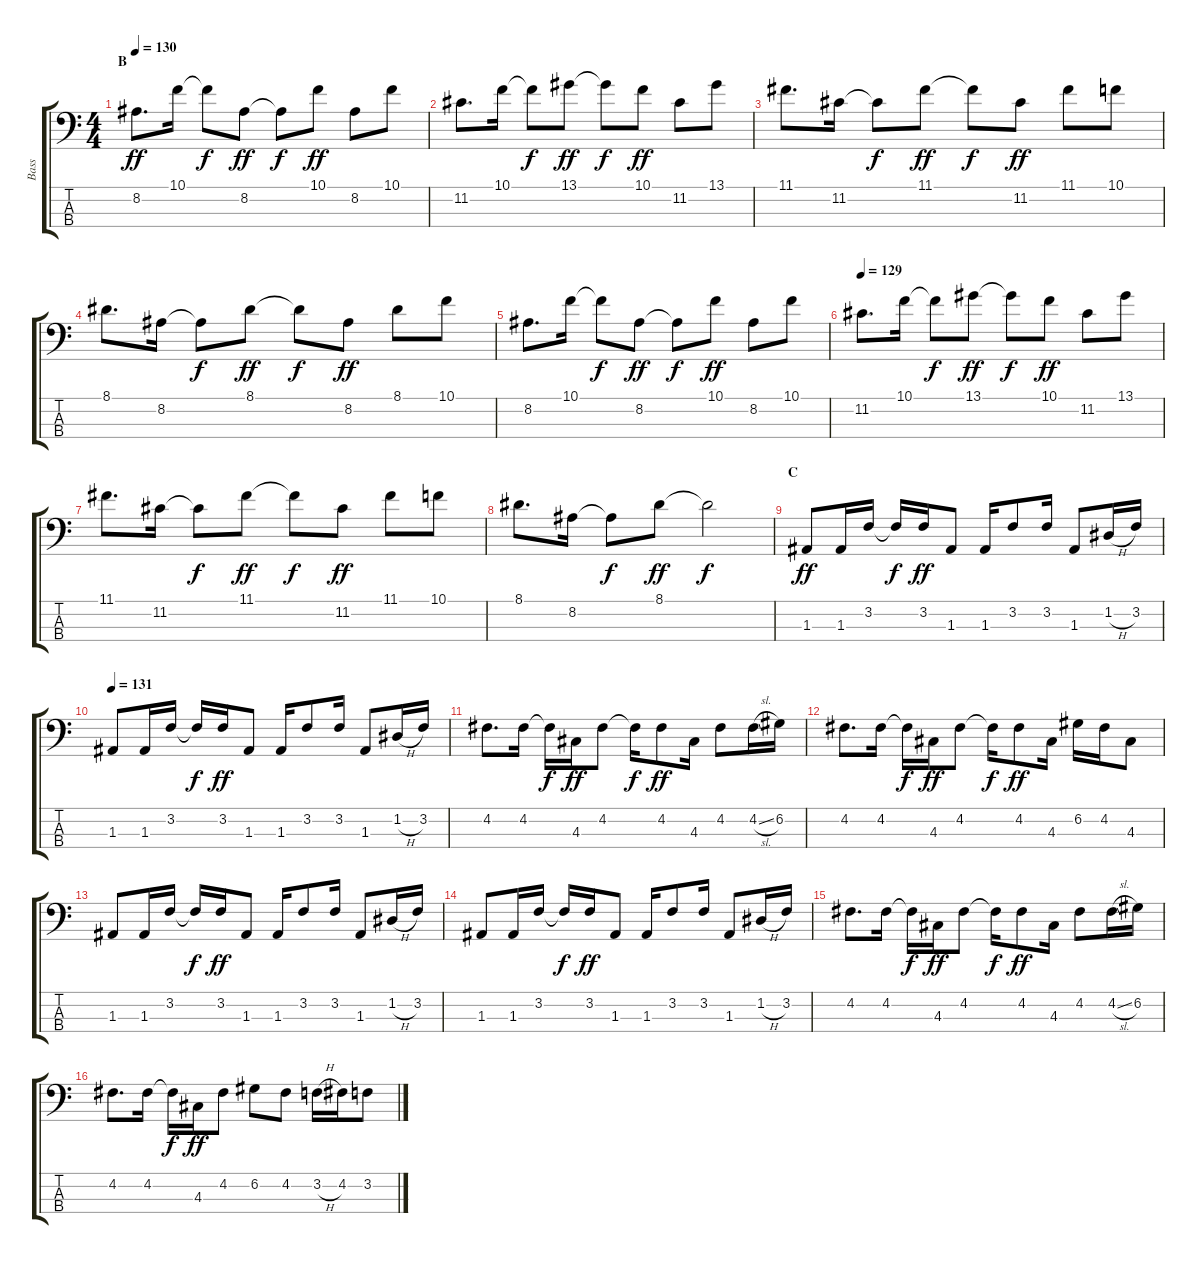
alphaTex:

\track ("Bass" "Bass") {instrument electricbassfinger}
\staff {score tabs}
\tuning (G2 D2 A1 E1) {hide}
\ts (4 4)
\section ("" "B")
\tempo 130
\clef f4
\ks c
8.2.8{d dy ff} 10.1.16 10.1{t}.8{dy f} 8.2.8{dy ff} 8.2{t}.8{dy f} 10.1.8{dy ff} 8.2.8 10.1.8 |
11.2.8{d} 10.1.16 10.1{t}.8{dy f} 13.1.8{dy ff} 13.1{t}.8{dy f} 10.1.8{dy ff} 11.2.8 13.1.8 |
11.1.8{d} 11.2.16 11.2{t}.8{dy f} 11.1.8{dy ff} 11.1{t}.8{dy f} 11.2.8{dy ff} 11.1.8 10.1.8 |
8.1.8{d} 8.2.16 8.2{t}.8{dy f} 8.1.8{dy ff} 8.1{t}.8{dy f} 8.2.8{dy ff} 8.1.8 10.1.8 |
8.2.8{d} 10.1.16 10.1{t}.8{dy f} 8.2.8{dy ff} 8.2{t}.8{dy f} 10.1.8{dy ff} 8.2.8 10.1.8 |
\tempo 129
11.2.8{d} 10.1.16 10.1{t}.8{dy f} 13.1.8{dy ff} 13.1{t}.8{dy f} 10.1.8{dy ff} 11.2.8 13.1.8 |
11.1.8{d} 11.2.16 11.2{t}.8{dy f} 11.1.8{dy ff} 11.1{t}.8{dy f} 11.2.8{dy ff} 11.1.8 10.1.8 |
8.1.8{d} 8.2.16 8.2{t}.8{dy f} 8.1.8{dy ff} 8.1{t}.2{dy f} |
\section ("" "C")
1.3.8{dy ff} 1.3.16 3.2.16 3.2{t}.16{dy f} 3.2.16{dy ff} 1.3.8 1.3.16 3.2.8 3.2.16 1.3.8 1.2{h}.16 3.2.16 |
\tempo 131
1.3.8 1.3.16 3.2.16 3.2{t}.16{dy f} 3.2.16{dy ff} 1.3.8 1.3.16 3.2.8 3.2.16 1.3.8 1.2{h}.16 3.2.16 |
4.2.8{d} 4.2.16 4.2{t}.16{dy f} 4.3.16{dy ff} 4.2.8 4.2{t}.16{dy f} 4.2.8{dy ff} 4.3.16 4.2.8 4.2{sl}.16 6.2.16 |
4.2.8{d} 4.2.16 4.2{t}.16{dy f} 4.3.16{dy ff} 4.2.8 4.2{t}.16{dy f} 4.2.8{dy ff} 4.3.16 6.2.16 4.2.16 4.3.8 |
1.3.8 1.3.16 3.2.16 3.2{t}.16{dy f} 3.2.16{dy ff} 1.3.8 1.3.16 3.2.8 3.2.16 1.3.8 1.2{h}.16 3.2.16 |
1.3.8 1.3.16 3.2.16 3.2{t}.16{dy f} 3.2.16{dy ff} 1.3.8 1.3.16 3.2.8 3.2.16 1.3.8 1.2{h}.16 3.2.16 |
4.2.8{d} 4.2.16 4.2{t}.16{dy f} 4.3.16{dy ff} 4.2.8 4.2{t}.16{dy f} 4.2.8{dy ff} 4.3.16 4.2.8 4.2{sl}.16 6.2.16 |
4.2.8{d} 4.2.16 4.2{t}.16{dy f} 4.3.16{dy ff} 4.2.8 6.2.8 4.2.8 3.2{h}.16 4.2.16 3.2.8
